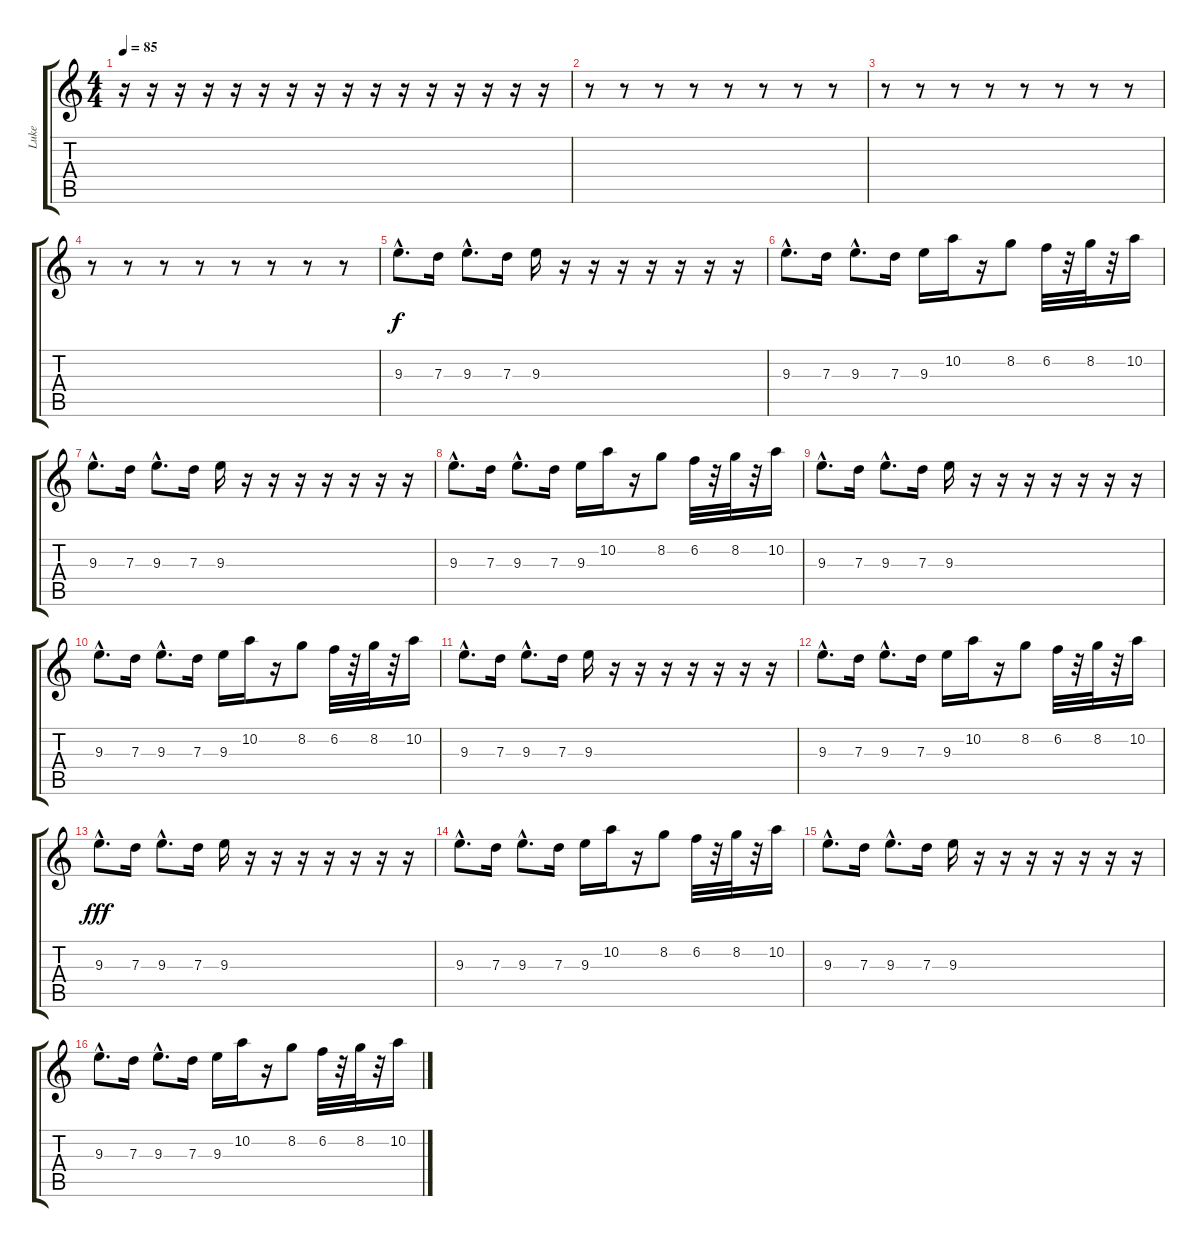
\track ("Luke" "Luke") {instrument overdrivenguitar}
\staff {score tabs}
\tuning (E4 B3 G3 D3 A2 E2) {hide}
\ts (4 4)
\tempo 85
\clef g2
\ks c
r.16{dy f instrument overdrivenguitar} r.16 r.16 r.16 r.16 r.16 r.16 r.16 r.16 r.16 r.16 r.16 r.16 r.16 r.16 r.16 |
r.8 r.8 r.8 r.8 r.8 r.8 r.8 r.8 |
r.8 r.8 r.8 r.8 r.8 r.8 r.8 r.8 |
r.8 r.8 r.8 r.8 r.8 r.8 r.8 r.8 |
9.3{hac}.8{d} 7.3.16 9.3{hac}.8{d} 7.3.16 9.3.16 r.16 r.16 r.16 r.16 r.16 r.16 r.16 |
9.3{hac}.8{d} 7.3.16 9.3{hac}.8{d} 7.3.16 9.3.16 10.2.16 r.16 8.2.8 6.2.32 r.32 8.2.32 r.32 10.2.16 |
9.3{hac}.8{d} 7.3.16 9.3{hac}.8{d} 7.3.16 9.3.16 r.16 r.16 r.16 r.16 r.16 r.16 r.16 |
9.3{hac}.8{d} 7.3.16 9.3{hac}.8{d} 7.3.16 9.3.16 10.2.16 r.16 8.2.8 6.2.32 r.32 8.2.32 r.32 10.2.16 |
9.3{hac}.8{d} 7.3.16 9.3{hac}.8{d} 7.3.16 9.3.16 r.16 r.16 r.16 r.16 r.16 r.16 r.16 |
9.3{hac}.8{d} 7.3.16 9.3{hac}.8{d} 7.3.16 9.3.16 10.2.16 r.16 8.2.8 6.2.32 r.32 8.2.32 r.32 10.2.16 |
9.3{hac}.8{d} 7.3.16 9.3{hac}.8{d} 7.3.16 9.3.16 r.16 r.16 r.16 r.16 r.16 r.16 r.16 |
9.3{hac}.8{d} 7.3.16 9.3{hac}.8{d} 7.3.16 9.3.16 10.2.16 r.16 8.2.8 6.2.32 r.32 8.2.32 r.32 10.2.16 |
9.3{hac}.8{d dy fff} 7.3.16 9.3{hac}.8{d} 7.3.16 9.3.16 r.16 r.16 r.16 r.16 r.16 r.16 r.16 |
9.3{hac}.8{d} 7.3.16 9.3{hac}.8{d} 7.3.16 9.3.16 10.2.16 r.16 8.2.8 6.2.32 r.32 8.2.32 r.32 10.2.16 |
9.3{hac}.8{d} 7.3.16 9.3{hac}.8{d} 7.3.16 9.3.16 r.16 r.16 r.16 r.16 r.16 r.16 r.16 |
9.3{hac}.8{d} 7.3.16 9.3{hac}.8{d} 7.3.16 9.3.16 10.2.16 r.16 8.2.8 6.2.32 r.32 8.2.32 r.32 10.2.16
